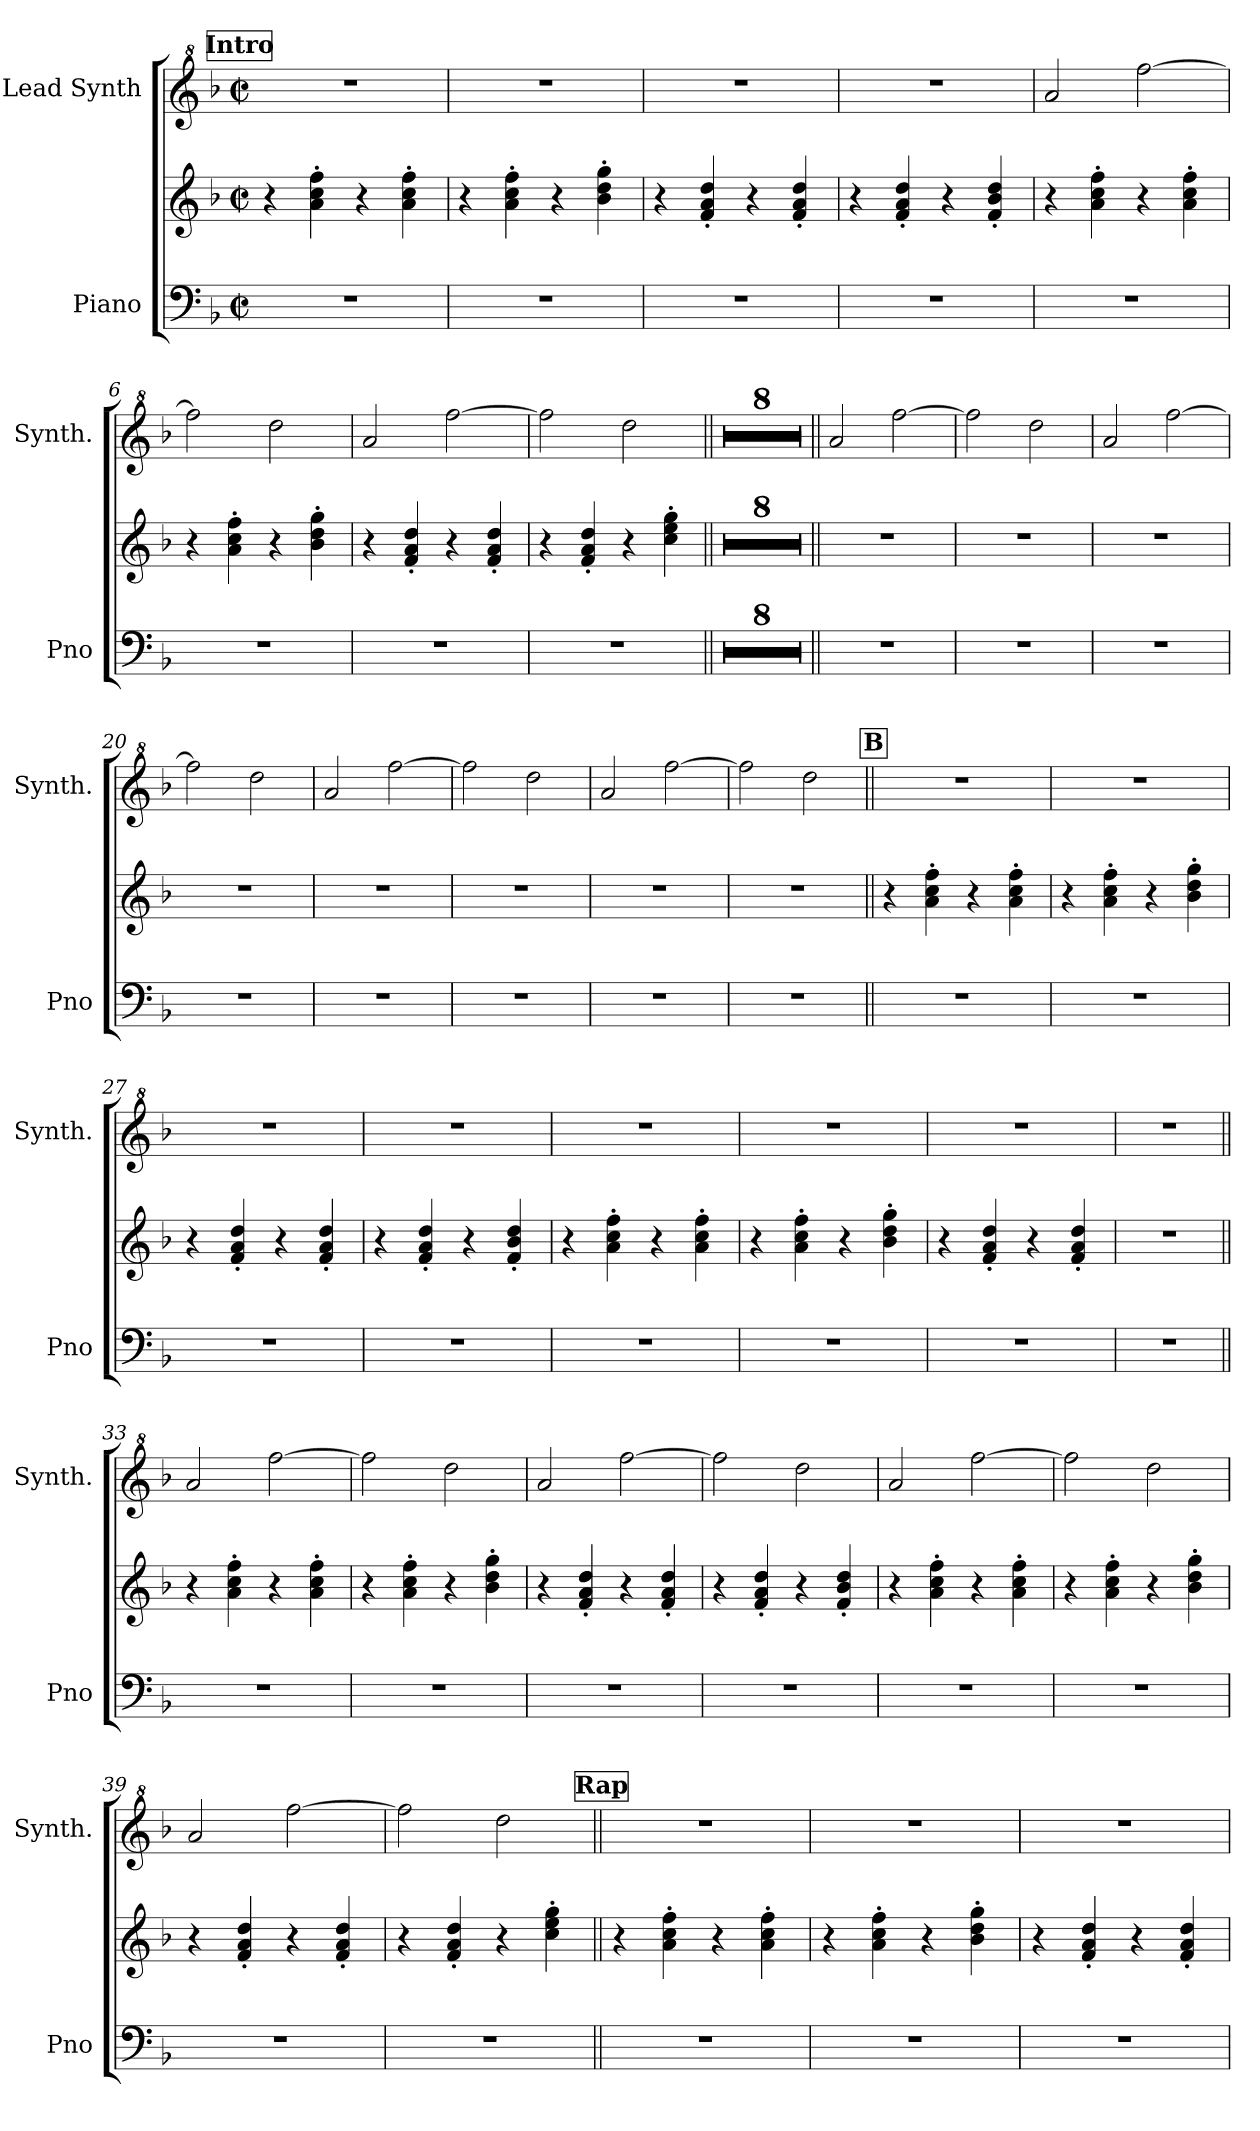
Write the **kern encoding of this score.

**kern	**kern	**kern
*part2	*part2	*part1
*staff3	*staff2	*staff1
*I"Piano	*	*I"Lead Synth
*I'Pno	*	*I'Synth.
*clefF4	*clefG2	*clefG^2
*	*	*ITrd7c12
*k[b-]	*k[b-]	*k[b-]
*M2/2	*M2/2	*M2/2
*met(c|)	*met(c|)	*met(c|)
*MM150	*MM150	*MM150
!!LO:REH:place=s1:a:B:fs=14:t=Intro
=1	=1	=1
1r	4r	1r
.	4a\' 4cc\' 4ff\'	.
.	4r	.
.	4a\' 4cc\' 4ff\'	.
=2	=2	=2
1r	4r	1r
.	4a\' 4cc\' 4ff\'	.
.	4r	.
.	4b-\' 4dd\' 4gg\'	.
=3	=3	=3
1r	4r	1r
.	4f/' 4a/' 4dd/'	.
.	4r	.
.	4f/' 4a/' 4dd/'	.
=4	=4	=4
1r	4r	1r
.	4f/' 4a/' 4dd/'	.
.	4r	.
.	4f/' 4b-/' 4dd/'	.
!!LO:LB:g=z
=5	=5	=5
1r	4r	2a/
.	4a\' 4cc\' 4ff\'	.
.	4r	[2ff\
.	4a\' 4cc\' 4ff\'	.
=6	=6	=6
1r	4r	2ff\]
.	4a\' 4cc\' 4ff\'	.
.	4r	2dd\
.	4b-\' 4dd\' 4gg\'	.
=7	=7	=7
1r	4r	2a/
.	4f/' 4a/' 4dd/'	.
.	4r	[2ff\
.	4f/' 4a/' 4dd/'	.
=8	=8	=8
1r	4r	2ff\]
.	4f/' 4a/' 4dd/'	.
.	4r	2dd\
.	4cc\' 4ee\' 4gg\'	.
=9||	=9||	=9||
1r	1r	1r
=10	=10	=10
1r	1r	1r
=11	=11	=11
1r	1r	1r
=12	=12	=12
1r	1r	1r
=13	=13	=13
1r	1r	1r
=14	=14	=14
1r	1r	1r
=15	=15	=15
1r	1r	1r
=16	=16	=16
1r	1r	1r
=17||	=17||	=17||
1r	1r	2a/
.	.	[2ff\
=18	=18	=18
1r	1r	2ff\]
.	.	2dd\
=19	=19	=19
1r	1r	2a/
.	.	[2ff\
=20	=20	=20
1r	1r	2ff\]
.	.	2dd\
!!LO:LB:g=z
=21	=21	=21
1r	1r	2a/
.	.	[2ff\
=22	=22	=22
1r	1r	2ff\]
.	.	2dd\
=23	=23	=23
1r	1r	2a/
.	.	[2ff\
=24	=24	=24
1r	1r	2ff\]
.	.	2dd\
!!LO:LB:g=z
!!LO:REH:place=s1:a:B:fs=14:t=B
=25||	=25||	=25||
1r	4r	1r
.	4a\' 4cc\' 4ff\'	.
.	4r	.
.	4a\' 4cc\' 4ff\'	.
=26	=26	=26
1r	4r	1r
.	4a\' 4cc\' 4ff\'	.
.	4r	.
.	4b-\' 4dd\' 4gg\'	.
=27	=27	=27
1r	4r	1r
.	4f/' 4a/' 4dd/'	.
.	4r	.
.	4f/' 4a/' 4dd/'	.
=28	=28	=28
1r	4r	1r
.	4f/' 4a/' 4dd/'	.
.	4r	.
.	4f/' 4b-/' 4dd/'	.
!!LO:LB:g=z
=29	=29	=29
1r	4r	1r
.	4a\' 4cc\' 4ff\'	.
.	4r	.
.	4a\' 4cc\' 4ff\'	.
=30	=30	=30
1r	4r	1r
.	4a\' 4cc\' 4ff\'	.
.	4r	.
.	4b-\' 4dd\' 4gg\'	.
=31	=31	=31
1r	4r	1r
.	4f/' 4a/' 4dd/'	.
.	4r	.
.	4f/' 4a/' 4dd/'	.
=32	=32	=32
1r	1r	1r
!!LO:LB:g=z
=33||	=33||	=33||
1r	4r	2a/
.	4a\' 4cc\' 4ff\'	.
.	4r	[2ff\
.	4a\' 4cc\' 4ff\'	.
=34	=34	=34
1r	4r	2ff\]
.	4a\' 4cc\' 4ff\'	.
.	4r	2dd\
.	4b-\' 4dd\' 4gg\'	.
=35	=35	=35
1r	4r	2a/
.	4f/' 4a/' 4dd/'	.
.	4r	[2ff\
.	4f/' 4a/' 4dd/'	.
=36	=36	=36
1r	4r	2ff\]
.	4f/' 4a/' 4dd/'	.
.	4r	2dd\
.	4f/' 4b-/' 4dd/'	.
!!LO:PB:g=z
=37	=37	=37
1r	4r	2a/
.	4a\' 4cc\' 4ff\'	.
.	4r	[2ff\
.	4a\' 4cc\' 4ff\'	.
=38	=38	=38
1r	4r	2ff\]
.	4a\' 4cc\' 4ff\'	.
.	4r	2dd\
.	4b-\' 4dd\' 4gg\'	.
=39	=39	=39
1r	4r	2a/
.	4f/' 4a/' 4dd/'	.
.	4r	[2ff\
.	4f/' 4a/' 4dd/'	.
=40	=40	=40
1r	4r	2ff\]
.	4f/' 4a/' 4dd/'	.
.	4r	2dd\
.	4cc\' 4ee\' 4gg\'	.
!!LO:LB:g=z
!!LO:REH:place=s1:a:B:fs=14:t=Rap
=41||	=41||	=41||
1r	4r	1r
.	4a\' 4cc\' 4ff\'	.
.	4r	.
.	4a\' 4cc\' 4ff\'	.
=42	=42	=42
1r	4r	1r
.	4a\' 4cc\' 4ff\'	.
.	4r	.
.	4b-\' 4dd\' 4gg\'	.
=43	=43	=43
1r	4r	1r
.	4f/' 4a/' 4dd/'	.
.	4r	.
.	4f/' 4a/' 4dd/'	.
=	=	=
*-	*-	*-
